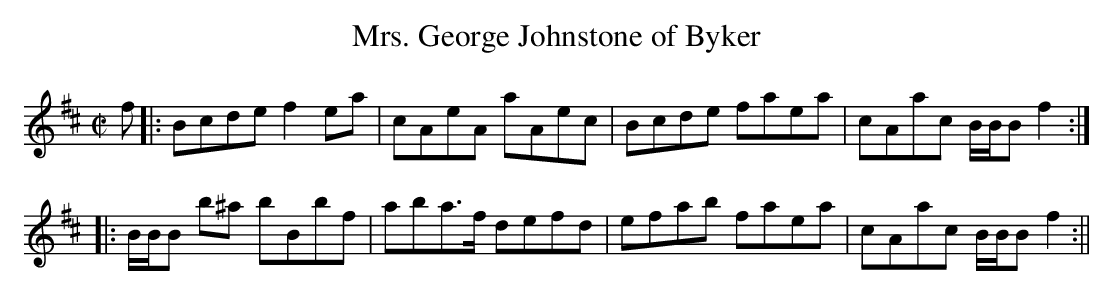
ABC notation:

X:1
T:Mrs. George Johnstone of Byker
M:C|
L:1/8
K:Bmin
f|:Bcde f2ea|cAeA aAec|Bcde faea|cAac B/B/B f2:|
|:B/B/B b^a bBbf|aba>f defd|efab faea|cAac B/B/B f2:||
